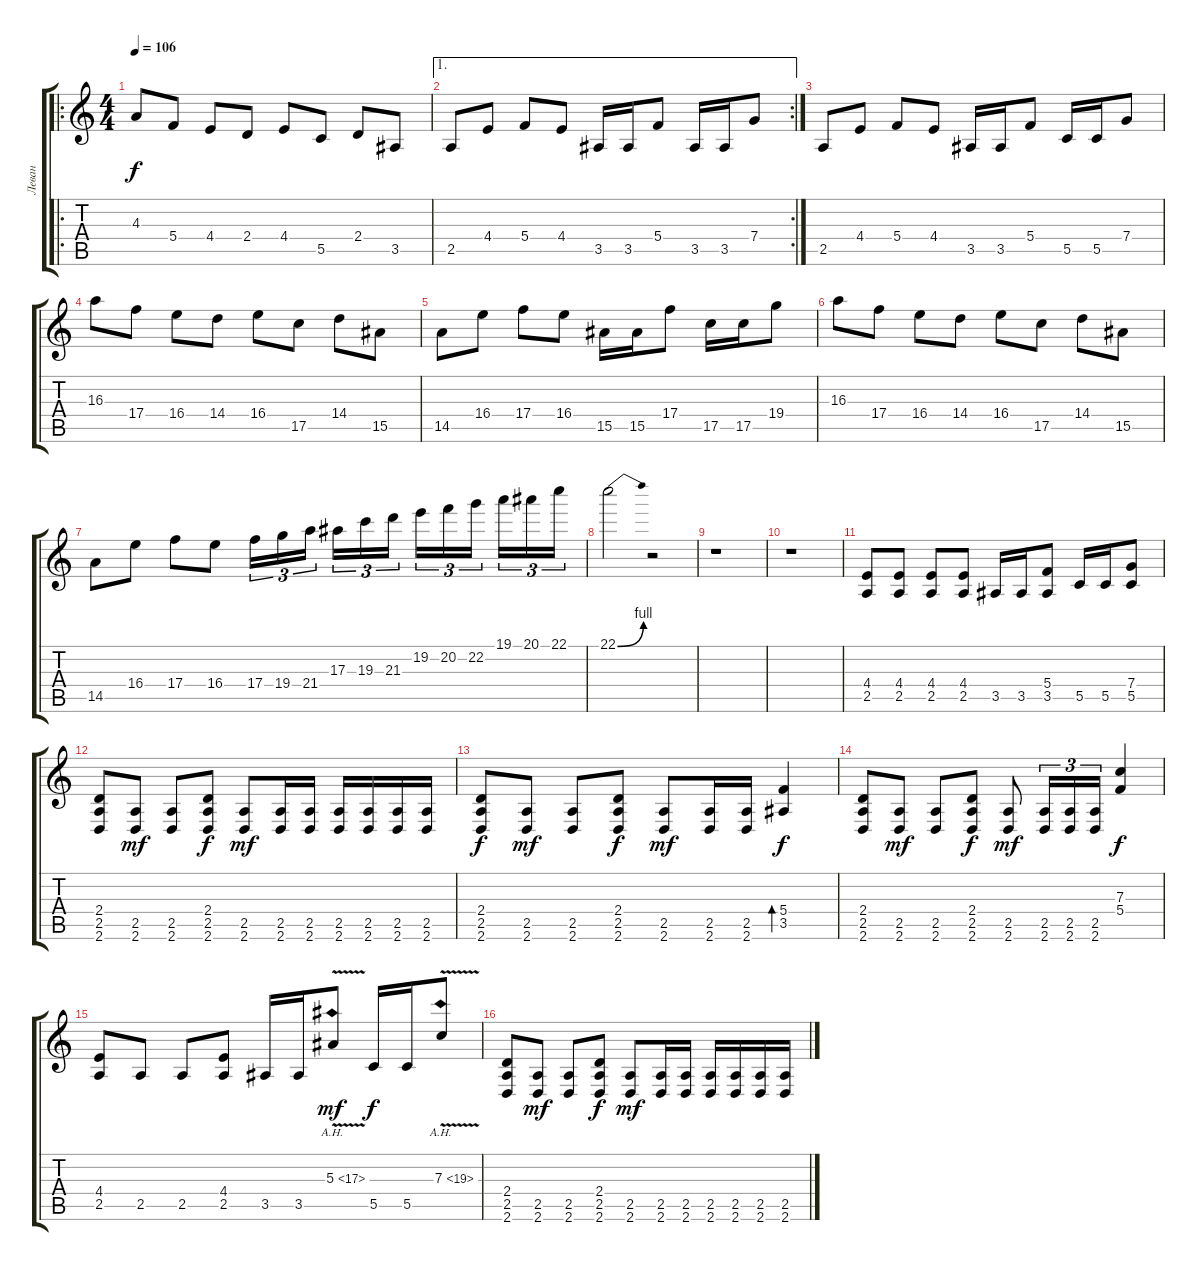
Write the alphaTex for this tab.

\track ("Леван" "Леван") {instrument distortionguitar}
\staff {score tabs}
\tuning (D4 A3 F3 C3 G2 C2) {hide}
\ro
\ts (4 4)
\tempo 106
\clef g2
\ks c
4.3.8{dy f} 5.4.8 4.4.8 2.4.8 4.4.8 5.5.8 2.4.8 3.5.8 |
\ae 1
\rc 2
2.5.8 4.4.8 5.4.8 4.4.8 3.5.16 3.5.16 5.4.8 3.5.16 3.5.16 7.4.8 |
2.5.8 4.4.8 5.4.8 4.4.8 3.5.16 3.5.16 5.4.8 5.5.16 5.5.16 7.4.8 |
16.3.8 17.4.8 16.4.8 14.4.8 16.4.8 17.5.8 14.4.8 15.5.8 |
14.5.8 16.4.8 17.4.8 16.4.8 15.5.16 15.5.16 17.4.8 17.5.16 17.5.16 19.4.8 |
16.3.8 17.4.8 16.4.8 14.4.8 16.4.8 17.5.8 14.4.8 15.5.8 |
14.5.8 16.4.8 17.4.8 16.4.8 17.4.16{tu (3 2)} 19.4.16{tu (3 2)} 21.4.16{tu (3 2)} 17.3.16{tu (3 2)} 19.3.16{tu (3 2)} 21.3.16{tu (3 2)} 19.2.16{tu (3 2)} 20.2.16{tu (3 2)} 22.2.16{tu (3 2)} 19.1.16{tu (3 2)} 20.1.16{tu (3 2)} 22.1.16{tu (3 2)} |
22.1{be (bend 0 0 60 4)}.2 r.2 |
r.1 |
r.1 |
(4.4 2.5).8{volume 13 balance 0} (4.4 2.5).8 (4.4 2.5).8 (4.4 2.5).8 3.5.16 3.5.16 (5.4 3.5).8 5.5.16 5.5.16 (7.4 5.5).8 |
(2.4 2.5 2.6).8 (2.5 2.6).8{dy mf} (2.5 2.6).8 (2.4 2.5 2.6).8{dy f} (2.5 2.6).8{dy mf} (2.5 2.6).16 (2.5 2.6).16 (2.5 2.6).16 (2.5 2.6).16 (2.5 2.6).16 (2.5 2.6).16 |
(2.4 2.5 2.6).8{dy f} (2.5 2.6).8{dy mf} (2.5 2.6).8 (2.4 2.5 2.6).8{dy f} (2.5 2.6).8{dy mf} (2.5 2.6).16 (2.5 2.6).16 (5.4 3.5).4{bd 120 dy f} |
(2.4 2.5 2.6).8 (2.5 2.6).8{dy mf} (2.5 2.6).8 (2.4 2.5 2.6).8{dy f} (2.5 2.6).8{dy mf} (2.5 2.6).16{tu (3 2)} (2.5 2.6).16{tu (3 2)} (2.5 2.6).16{tu (3 2)} (7.3 5.4).4{dy f} |
(4.4 2.5).8 2.5.8 2.5.8 (4.4 2.5).8 3.5.16 3.5.16 5.3{ah 12 v}.8{dy mf} 5.5.16{dy f} 5.5.16 7.3{ah 12 v}.8 |
(2.4 2.5 2.6).8 (2.5 2.6).8{dy mf} (2.5 2.6).8 (2.4 2.5 2.6).8{dy f} (2.5 2.6).8{dy mf} (2.5 2.6).16 (2.5 2.6).16 (2.5 2.6).16 (2.5 2.6).16 (2.5 2.6).16 (2.5 2.6).16
